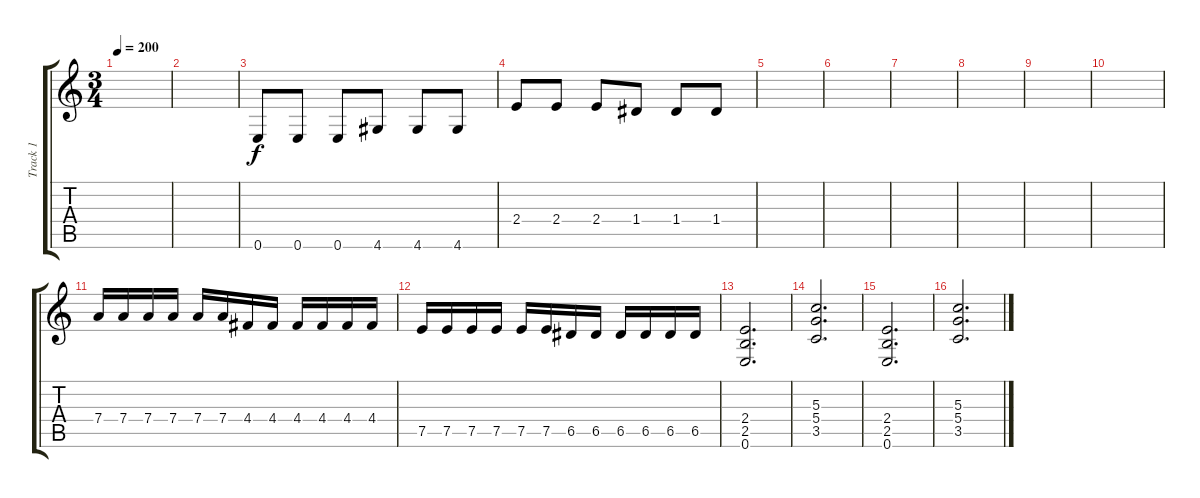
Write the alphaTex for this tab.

\track ("Track 1" "Track 1") {instrument distortionguitar}
\staff {score tabs}
\tuning (E4 B3 G3 D3 A2 E2) {hide}
\ts (3 4)
\tempo 200
\clef g2
\ks c
|
|
0.6.8 0.6.8 0.6.8 4.6.8 4.6.8 4.6.8 |
2.4.8 2.4.8 2.4.8 1.4.8 1.4.8 1.4.8 |
|
|
|
|
|
|
7.4.16 7.4.16 7.4.16 7.4.16 7.4.16 7.4.16 4.4.16 4.4.16 4.4.16 4.4.16 4.4.16 4.4.16 |
7.5.16 7.5.16 7.5.16 7.5.16 7.5.16 7.5.16 6.5.16 6.5.16 6.5.16 6.5.16 6.5.16 6.5.16 |
(2.4 2.5 0.6).2{d} |
(5.3 5.4 3.5).2{d} |
(2.4 2.5 0.6).2{d} |
(5.3 5.4 3.5).2{d}
